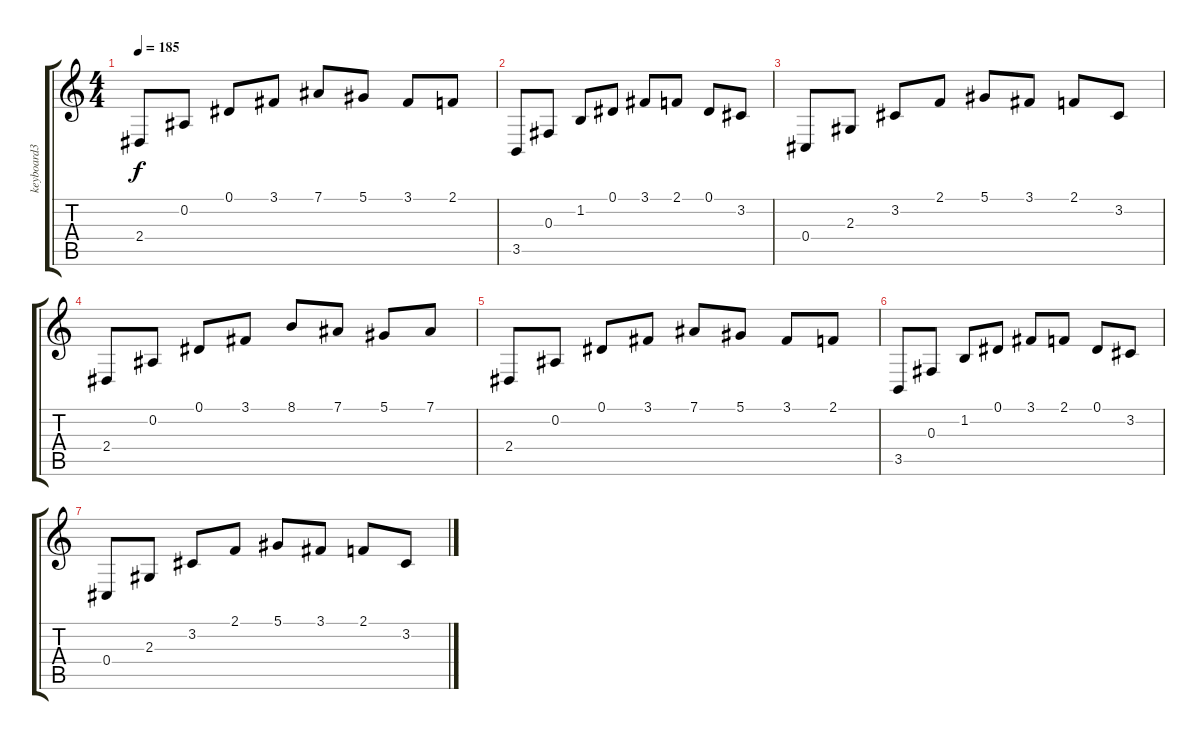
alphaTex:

\track ("keyboard3" "keyboard3") {instrument fx4atmosphere}
\staff {score tabs}
\tuning (Eb4 Bb3 Gb3 Db3 Ab2 Eb2) {hide}
\ts (4 4)
\tempo 185
\clef g2
\ks c
2.4.8{dy f} 0.2.8 0.1.8 3.1.8 7.1.8 5.1.8 3.1.8 2.1.8 |
3.5.8 0.3.8 1.2.8 0.1.8 3.1.8 2.1.8 0.1.8 3.2.8 |
0.4.8 2.3.8 3.2.8 2.1.8 5.1.8 3.1.8 2.1.8 3.2.8 |
2.4.8 0.2.8 0.1.8 3.1.8 8.1.8 7.1.8 5.1.8 7.1.8 |
2.4.8 0.2.8 0.1.8 3.1.8 7.1.8 5.1.8 3.1.8 2.1.8 |
3.5.8 0.3.8 1.2.8 0.1.8 3.1.8 2.1.8 0.1.8 3.2.8 |
0.4.8 2.3.8 3.2.8 2.1.8 5.1.8 3.1.8 2.1.8 3.2.8
